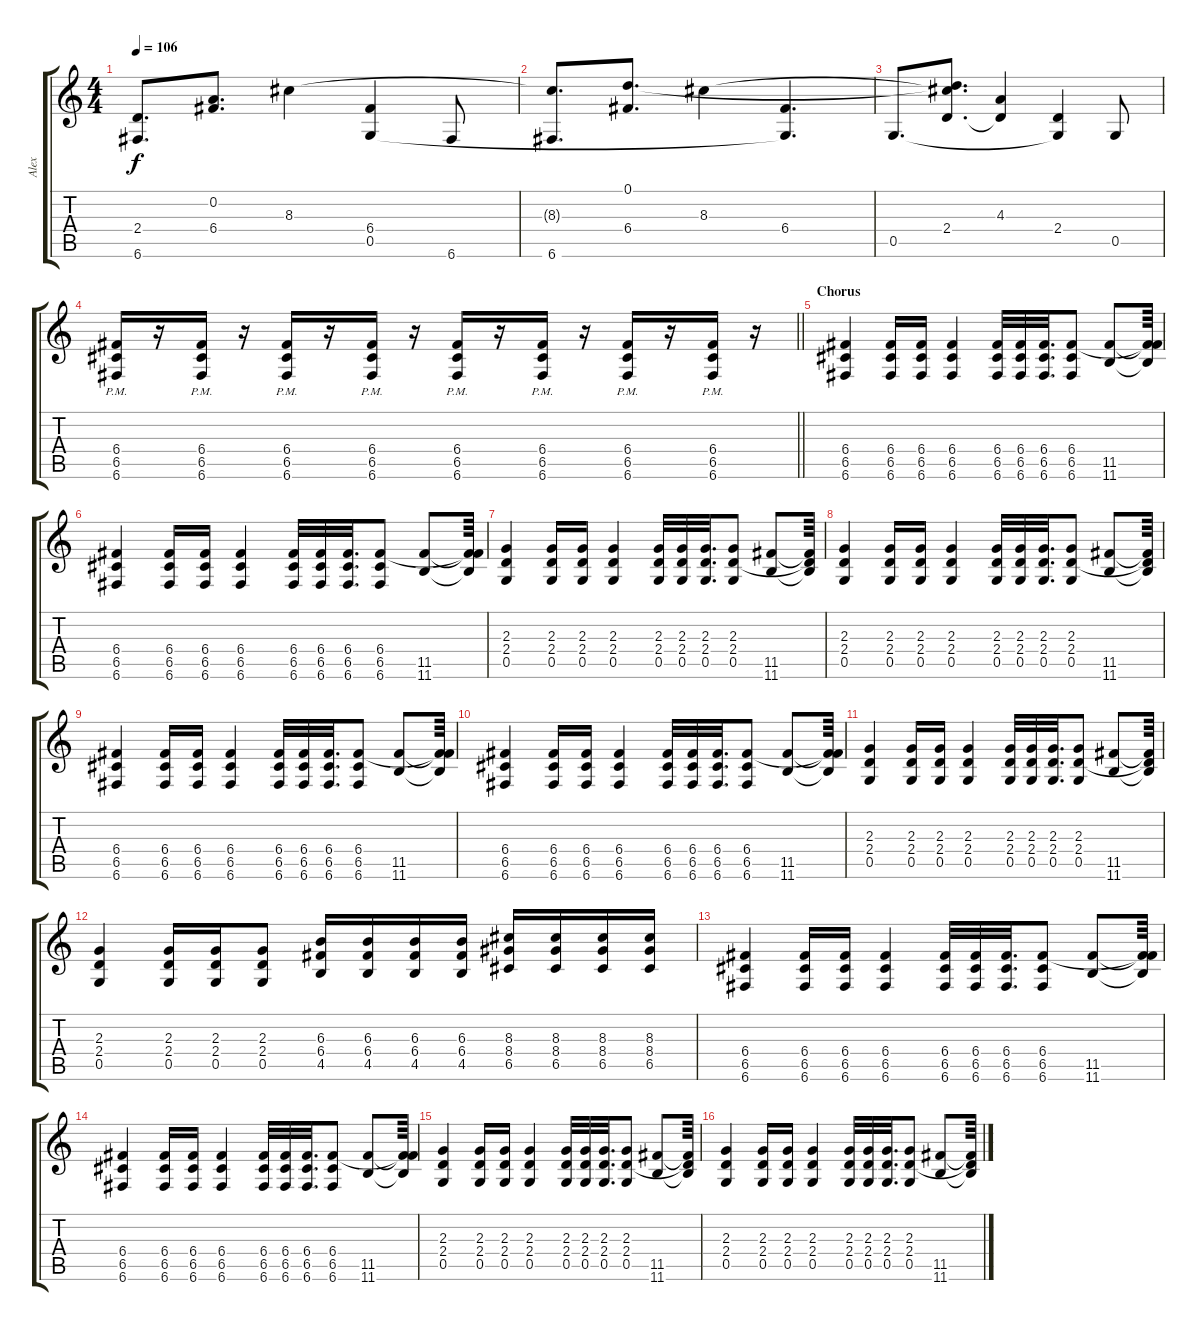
\track ("Alex" "Alex") {instrument electricguitarjazz}
\staff {score tabs}
\tuning (D4 A3 F3 C3 G2 C2) {hide}
\ts (4 4)
\tempo 106
\clef g2
\ks c
(2.4{t} 6.6).8{d dy f} (0.2{t} 6.4).8{d} 8.3.4 (6.4 0.5{t}).4 6.6.8 |
(8.3{t} 6.6).8{d} (0.1{t} 6.4).8{d} 8.3.4 (6.4 0.5{t}).4{d} |
0.5.8{d} (0.1{t} 8.3{t} 2.4).8{d} (4.3 2.4{t}).4 (2.4 0.5{t}).4 0.5.8 |
\barLineRight lightlight
(6.4 6.5 6.6{pm}).16{volume 5 instrument electricguitarmuted} r.16 (6.4 6.5{pm} 6.6).16 r.16 (6.4 6.5{pm} 6.6).16 r.16 (6.4 6.5{pm} 6.6).16 r.16 (6.4 6.5{pm} 6.6).16 r.16 (6.4 6.5{pm} 6.6).16 r.16 (6.4 6.5{pm} 6.6).16 r.16 (6.4 6.5{pm} 6.6).16 r.16 |
\section ("" "Chorus")
(6.4 6.5 6.6).4{volume 13 instrument distortionguitar} (6.4 6.5 6.6).16 (6.4 6.5 6.6).16 (6.4 6.5 6.6).4 (6.4 6.5 6.6).32 (6.4 6.5 6.6).32 (6.4 6.5 6.6).32{d} (6.4 6.5 6.6).8 (11.5 11.6).8 (6.4{t} 11.5{t} 11.6{t}).64 |
(6.4 6.5 6.6).4 (6.4 6.5 6.6).16 (6.4 6.5 6.6).16 (6.4 6.5 6.6).4 (6.4 6.5 6.6).32 (6.4 6.5 6.6).32 (6.4 6.5 6.6).32{d} (6.4 6.5 6.6).8 (11.5 11.6).8 (6.4{t} 11.5{t} 11.6{t}).64 |
(2.3 2.4 0.5).4 (2.3 2.4 0.5).16 (2.3 2.4 0.5).16 (2.3 2.4 0.5).4 (2.3 2.4 0.5).32 (2.3 2.4 0.5).32 (2.3 2.4 0.5).32{d} (2.3 2.4 0.5).8 (11.5 11.6).8 (2.4{t} 11.5{t} 11.6{t}).64 |
(2.3 2.4 0.5).4 (2.3 2.4 0.5).16 (2.3 2.4 0.5).16 (2.3 2.4 0.5).4 (2.3 2.4 0.5).32 (2.3 2.4 0.5).32 (2.3 2.4 0.5).32{d} (2.3 2.4 0.5).8 (11.5 11.6).8 (2.4{t} 11.5{t} 11.6{t}).64 |
(6.4 6.5 6.6).4 (6.4 6.5 6.6).16 (6.4 6.5 6.6).16 (6.4 6.5 6.6).4 (6.4 6.5 6.6).32 (6.4 6.5 6.6).32 (6.4 6.5 6.6).32{d} (6.4 6.5 6.6).8 (11.5 11.6).8 (6.4{t} 11.5{t} 11.6{t}).64 |
(6.4 6.5 6.6).4 (6.4 6.5 6.6).16 (6.4 6.5 6.6).16 (6.4 6.5 6.6).4 (6.4 6.5 6.6).32 (6.4 6.5 6.6).32 (6.4 6.5 6.6).32{d} (6.4 6.5 6.6).8 (11.5 11.6).8 (6.4{t} 11.5{t} 11.6{t}).64 |
(2.3 2.4 0.5).4 (2.3 2.4 0.5).16 (2.3 2.4 0.5).16 (2.3 2.4 0.5).4 (2.3 2.4 0.5).32 (2.3 2.4 0.5).32 (2.3 2.4 0.5).32{d} (2.3 2.4 0.5).8 (11.5 11.6).8 (2.4{t} 11.5{t} 11.6{t}).64 |
(2.3 2.4 0.5).4 (2.3 2.4 0.5).16 (2.3 2.4 0.5).16 (2.3 2.4 0.5).8 (6.3 6.4 4.5).16 (6.3 6.4 4.5).16 (6.3 6.4 4.5).16 (6.3 6.4 4.5).16 (8.3 8.4 6.5).16 (8.3 8.4 6.5).16 (8.3 8.4 6.5).16 (8.3 8.4 6.5).16 |
(6.4 6.5 6.6).4 (6.4 6.5 6.6).16 (6.4 6.5 6.6).16 (6.4 6.5 6.6).4 (6.4 6.5 6.6).32 (6.4 6.5 6.6).32 (6.4 6.5 6.6).32{d} (6.4 6.5 6.6).8 (11.5 11.6).8 (6.4{t} 11.5{t} 11.6{t}).64 |
(6.4 6.5 6.6).4 (6.4 6.5 6.6).16 (6.4 6.5 6.6).16 (6.4 6.5 6.6).4 (6.4 6.5 6.6).32 (6.4 6.5 6.6).32 (6.4 6.5 6.6).32{d} (6.4 6.5 6.6).8 (11.5 11.6).8 (6.4{t} 11.5{t} 11.6{t}).64 |
(2.3 2.4 0.5).4 (2.3 2.4 0.5).16 (2.3 2.4 0.5).16 (2.3 2.4 0.5).4 (2.3 2.4 0.5).32 (2.3 2.4 0.5).32 (2.3 2.4 0.5).32{d} (2.3 2.4 0.5).8 (11.5 11.6).8 (2.4{t} 11.5{t} 11.6{t}).64 |
(2.3 2.4 0.5).4 (2.3 2.4 0.5).16 (2.3 2.4 0.5).16 (2.3 2.4 0.5).4 (2.3 2.4 0.5).32 (2.3 2.4 0.5).32 (2.3 2.4 0.5).32{d} (2.3 2.4 0.5).8 (11.5 11.6).8 (2.4{t} 11.5{t} 11.6{t}).64
